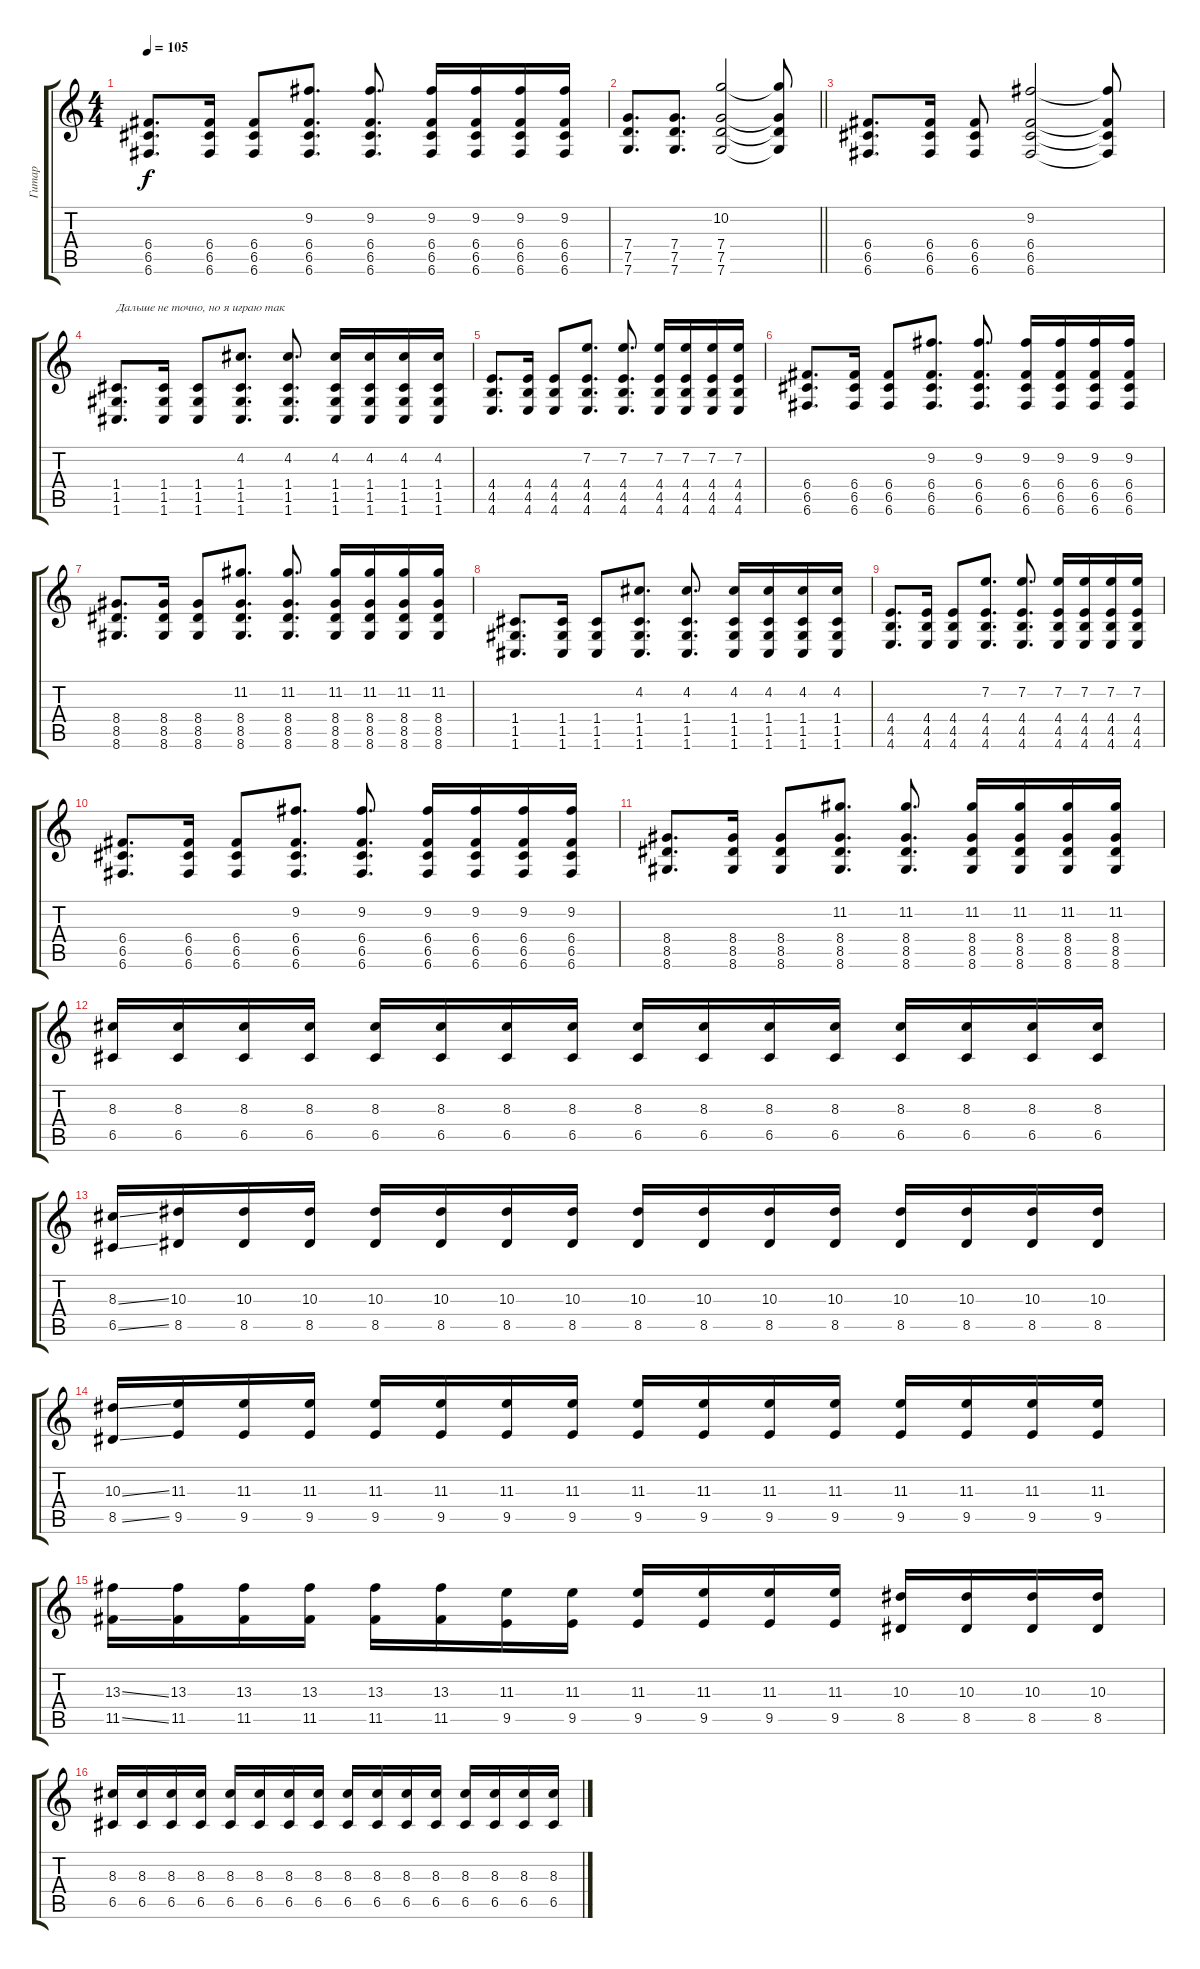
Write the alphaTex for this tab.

\track ("Гитар" "Гитар") {instrument distortionguitar}
\staff {score tabs}
\tuning (D4 A3 F3 C3 G2 C2) {hide}
\ts (4 4)
\tempo 105
\clef g2
\ks c
(6.4 6.5 6.6).8{d dy f} (6.4 6.5 6.6).16 (6.4 6.5 6.6).8 (9.2 6.4 6.5 6.6).8{d} (9.2 6.4 6.5 6.6).8{d} (9.2 6.4 6.5 6.6).16 (9.2 6.4 6.5 6.6).16 (9.2 6.4 6.5 6.6).16 (9.2 6.4 6.5 6.6).16 |
\barLineRight lightlight
(7.4 7.5 7.6).8{d} (7.4 7.5 7.6).8{d} (10.2 7.4 7.5 7.6).2 (10.2{t} 7.4{t} 7.5{t} 7.6{t}).8 |
(6.4 6.5 6.6).8{d} (6.4 6.5 6.6).16 (6.4 6.5 6.6).8 (9.2 6.4 6.5 6.6).2 (9.2{t} 6.4{t} 6.5{t} 6.6{t}).8 |
(1.4 1.5 1.6).8{d txt "Дальше не точно, но я играю так"} (1.4 1.5 1.6).16 (1.4 1.5 1.6).8 (4.2 1.4 1.5 1.6).8{d} (4.2 1.4 1.5 1.6).8{d} (4.2 1.4 1.5 1.6).16 (4.2 1.4 1.5 1.6).16 (4.2 1.4 1.5 1.6).16 (4.2 1.4 1.5 1.6).16 |
(4.4 4.5 4.6).8{d} (4.4 4.5 4.6).16 (4.4 4.5 4.6).8 (7.2 4.4 4.5 4.6).8{d} (7.2 4.4 4.5 4.6).8{d} (7.2 4.4 4.5 4.6).16 (7.2 4.4 4.5 4.6).16 (7.2 4.4 4.5 4.6).16 (7.2 4.4 4.5 4.6).16 |
(6.4 6.5 6.6).8{d} (6.4 6.5 6.6).16 (6.4 6.5 6.6).8 (9.2 6.4 6.5 6.6).8{d} (9.2 6.4 6.5 6.6).8{d} (9.2 6.4 6.5 6.6).16 (9.2 6.4 6.5 6.6).16 (9.2 6.4 6.5 6.6).16 (9.2 6.4 6.5 6.6).16 |
(8.4 8.5 8.6).8{d} (8.4 8.5 8.6).16 (8.4 8.5 8.6).8 (11.2 8.4 8.5 8.6).8{d} (11.2 8.4 8.5 8.6).8{d} (11.2 8.4 8.5 8.6).16 (11.2 8.4 8.5 8.6).16 (11.2 8.4 8.5 8.6).16 (11.2 8.4 8.5 8.6).16 |
(1.4 1.5 1.6).8{d} (1.4 1.5 1.6).16 (1.4 1.5 1.6).8 (4.2 1.4 1.5 1.6).8{d} (4.2 1.4 1.5 1.6).8{d} (4.2 1.4 1.5 1.6).16 (4.2 1.4 1.5 1.6).16 (4.2 1.4 1.5 1.6).16 (4.2 1.4 1.5 1.6).16 |
(4.4 4.5 4.6).8{d} (4.4 4.5 4.6).16 (4.4 4.5 4.6).8 (7.2 4.4 4.5 4.6).8{d} (7.2 4.4 4.5 4.6).8{d} (7.2 4.4 4.5 4.6).16 (7.2 4.4 4.5 4.6).16 (7.2 4.4 4.5 4.6).16 (7.2 4.4 4.5 4.6).16 |
(6.4 6.5 6.6).8{d} (6.4 6.5 6.6).16 (6.4 6.5 6.6).8 (9.2 6.4 6.5 6.6).8{d} (9.2 6.4 6.5 6.6).8{d} (9.2 6.4 6.5 6.6).16 (9.2 6.4 6.5 6.6).16 (9.2 6.4 6.5 6.6).16 (9.2 6.4 6.5 6.6).16 |
(8.4 8.5 8.6).8{d} (8.4 8.5 8.6).16 (8.4 8.5 8.6).8 (11.2 8.4 8.5 8.6).8{d} (11.2 8.4 8.5 8.6).8{d} (11.2 8.4 8.5 8.6).16 (11.2 8.4 8.5 8.6).16 (11.2 8.4 8.5 8.6).16 (11.2 8.4 8.5 8.6).16 |
(8.3 6.5).16 (8.3 6.5).16 (8.3 6.5).16 (8.3 6.5).16 (8.3 6.5).16 (8.3 6.5).16 (8.3 6.5).16 (8.3 6.5).16 (8.3 6.5).16 (8.3 6.5).16 (8.3 6.5).16 (8.3 6.5).16 (8.3 6.5).16 (8.3 6.5).16 (8.3 6.5).16 (8.3 6.5).16 |
(8.3{ss} 6.5{ss}).16 (10.3 8.5).16 (10.3 8.5).16 (10.3 8.5).16 (10.3 8.5).16 (10.3 8.5).16 (10.3 8.5).16 (10.3 8.5).16 (10.3 8.5).16 (10.3 8.5).16 (10.3 8.5).16 (10.3 8.5).16 (10.3 8.5).16 (10.3 8.5).16 (10.3 8.5).16 (10.3 8.5).16 |
(10.3{ss} 8.5{ss}).16 (11.3 9.5).16 (11.3 9.5).16 (11.3 9.5).16 (11.3 9.5).16 (11.3 9.5).16 (11.3 9.5).16 (11.3 9.5).16 (11.3 9.5).16 (11.3 9.5).16 (11.3 9.5).16 (11.3 9.5).16 (11.3 9.5).16 (11.3 9.5).16 (11.3 9.5).16 (11.3 9.5).16 |
(13.3{ss} 11.5{ss}).16 (13.3 11.5).16 (13.3 11.5).16 (13.3 11.5).16 (13.3 11.5).16 (13.3 11.5).16 (11.3 9.5).16 (11.3 9.5).16 (11.3 9.5).16 (11.3 9.5).16 (11.3 9.5).16 (11.3 9.5).16 (10.3 8.5).16 (10.3 8.5).16 (10.3 8.5).16 (10.3 8.5).16 |
(8.3 6.5).16 (8.3 6.5).16 (8.3 6.5).16 (8.3 6.5).16 (8.3 6.5).16 (8.3 6.5).16 (8.3 6.5).16 (8.3 6.5).16 (8.3 6.5).16 (8.3 6.5).16 (8.3 6.5).16 (8.3 6.5).16 (8.3 6.5).16 (8.3 6.5).16 (8.3 6.5).16 (8.3 6.5).16
